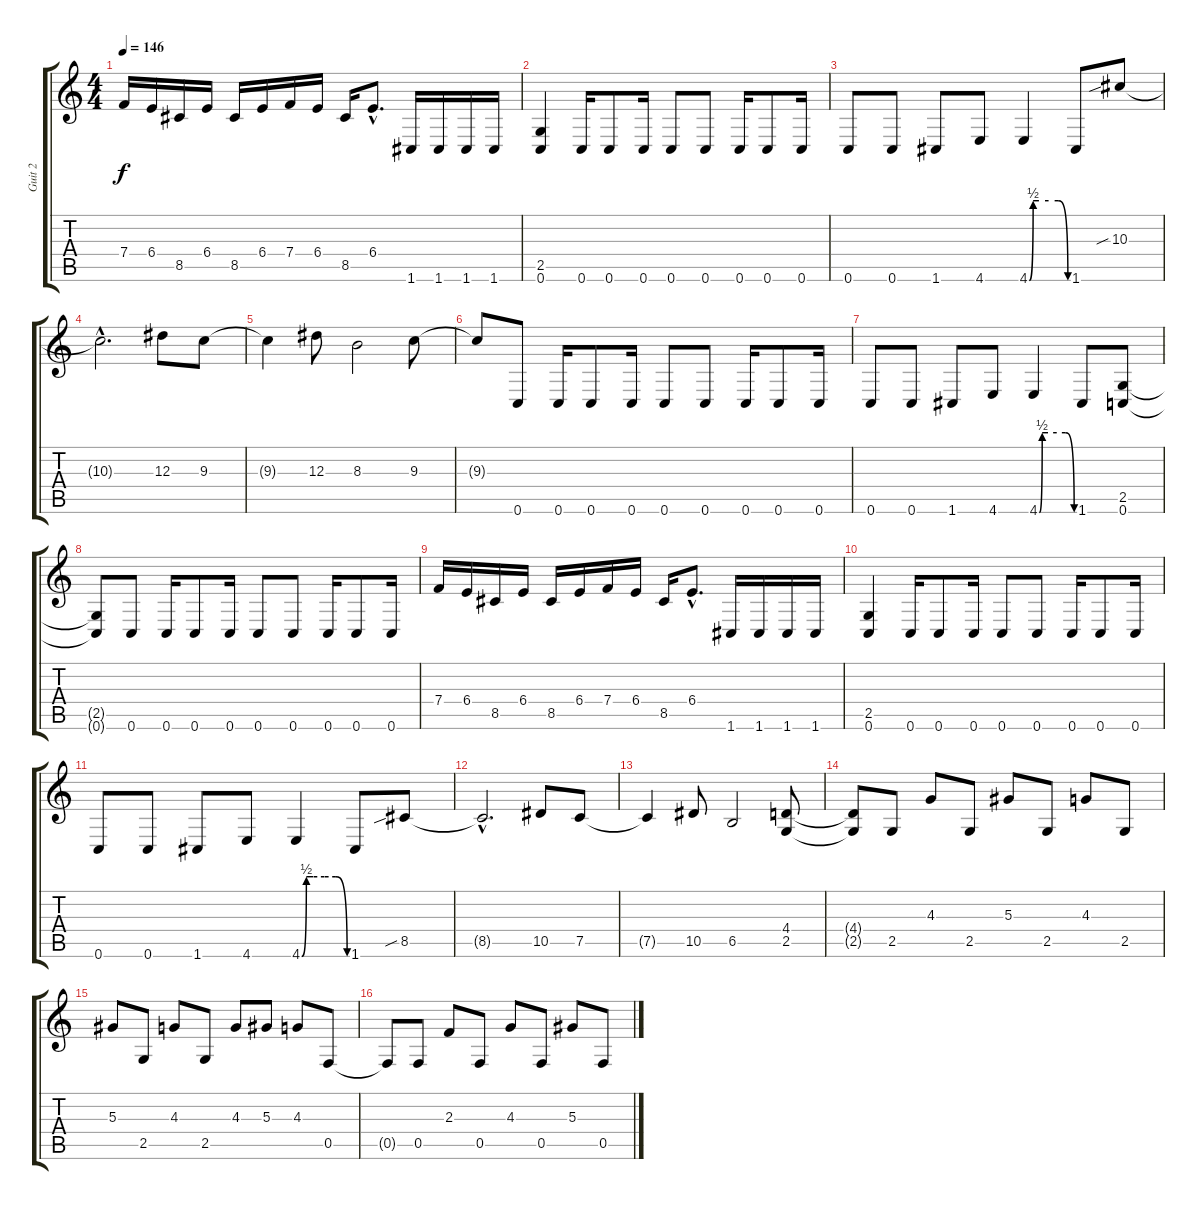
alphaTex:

\track ("Guit 2" "Guit 2") {instrument distortionguitar}
\staff {score tabs}
\tuning (C4 G3 Eb3 Bb2 F2 C2) {hide}
\ts (4 4)
\tempo 146
\clef g2
\ks c
7.4.16{dy f} 6.4.16 8.5.16 6.4.16 8.5.16 6.4.16 7.4.16 6.4.16 8.5.16 6.4{hac}.8{d} 1.6.16 1.6.16 1.6.16 1.6.16 |
(2.5 0.6).4 0.6.16 0.6.8 0.6.16 0.6.8 0.6.8 0.6.16 0.6.8 0.6.16 |
0.6.8 0.6.8 1.6.8 4.6.8 4.6{be (custom 0 0 6 2 15 2 30 2 45 2 60 0)}.4 1.6.8 10.3{sib}.8 |
10.3{hac t}.2{d} 12.3.8 9.3.8 |
9.3{t}.4 12.3.8 8.3.2 9.3.8 |
9.3{t}.8 0.6.8 0.6.16 0.6.8 0.6.16 0.6.8 0.6.8 0.6.16 0.6.8 0.6.16 |
0.6.8 0.6.8 1.6.8 4.6.8 4.6{be (custom 0 0 5 2 15 2 30 2 45 2 60 0)}.4 1.6.8 (2.5 0.6).8 |
(2.5{t} 0.6{t}).8 0.6.8 0.6.16 0.6.8 0.6.16 0.6.8 0.6.8 0.6.16 0.6.8 0.6.16 |
7.4.16 6.4.16 8.5.16 6.4.16 8.5.16 6.4.16 7.4.16 6.4.16 8.5.16 6.4{hac}.8{d} 1.6.16 1.6.16 1.6.16 1.6.16 |
(2.5 0.6).4 0.6.16 0.6.8 0.6.16 0.6.8 0.6.8 0.6.16 0.6.8 0.6.16 |
0.6.8 0.6.8 1.6.8 4.6.8 4.6{be (custom 0 0 6 2 15 2 30 2 45 2 60 0)}.4 1.6.8 8.5{sib}.8 |
8.5{hac t}.2{d} 10.5.8 7.5.8 |
7.5{t}.4 10.5.8 6.5.2 (4.4 2.5).8 |
(4.4{t} 2.5{t}).8 2.5.8 4.3.8 2.5.8 5.3.8 2.5.8 4.3.8 2.5.8 |
5.3.8 2.5.8 4.3.8 2.5.8 4.3.8 5.3.8 4.3.8 0.5.8 |
0.5{t}.8 0.5.8 2.3.8 0.5.8 4.3.8 0.5.8 5.3.8 0.5.8
